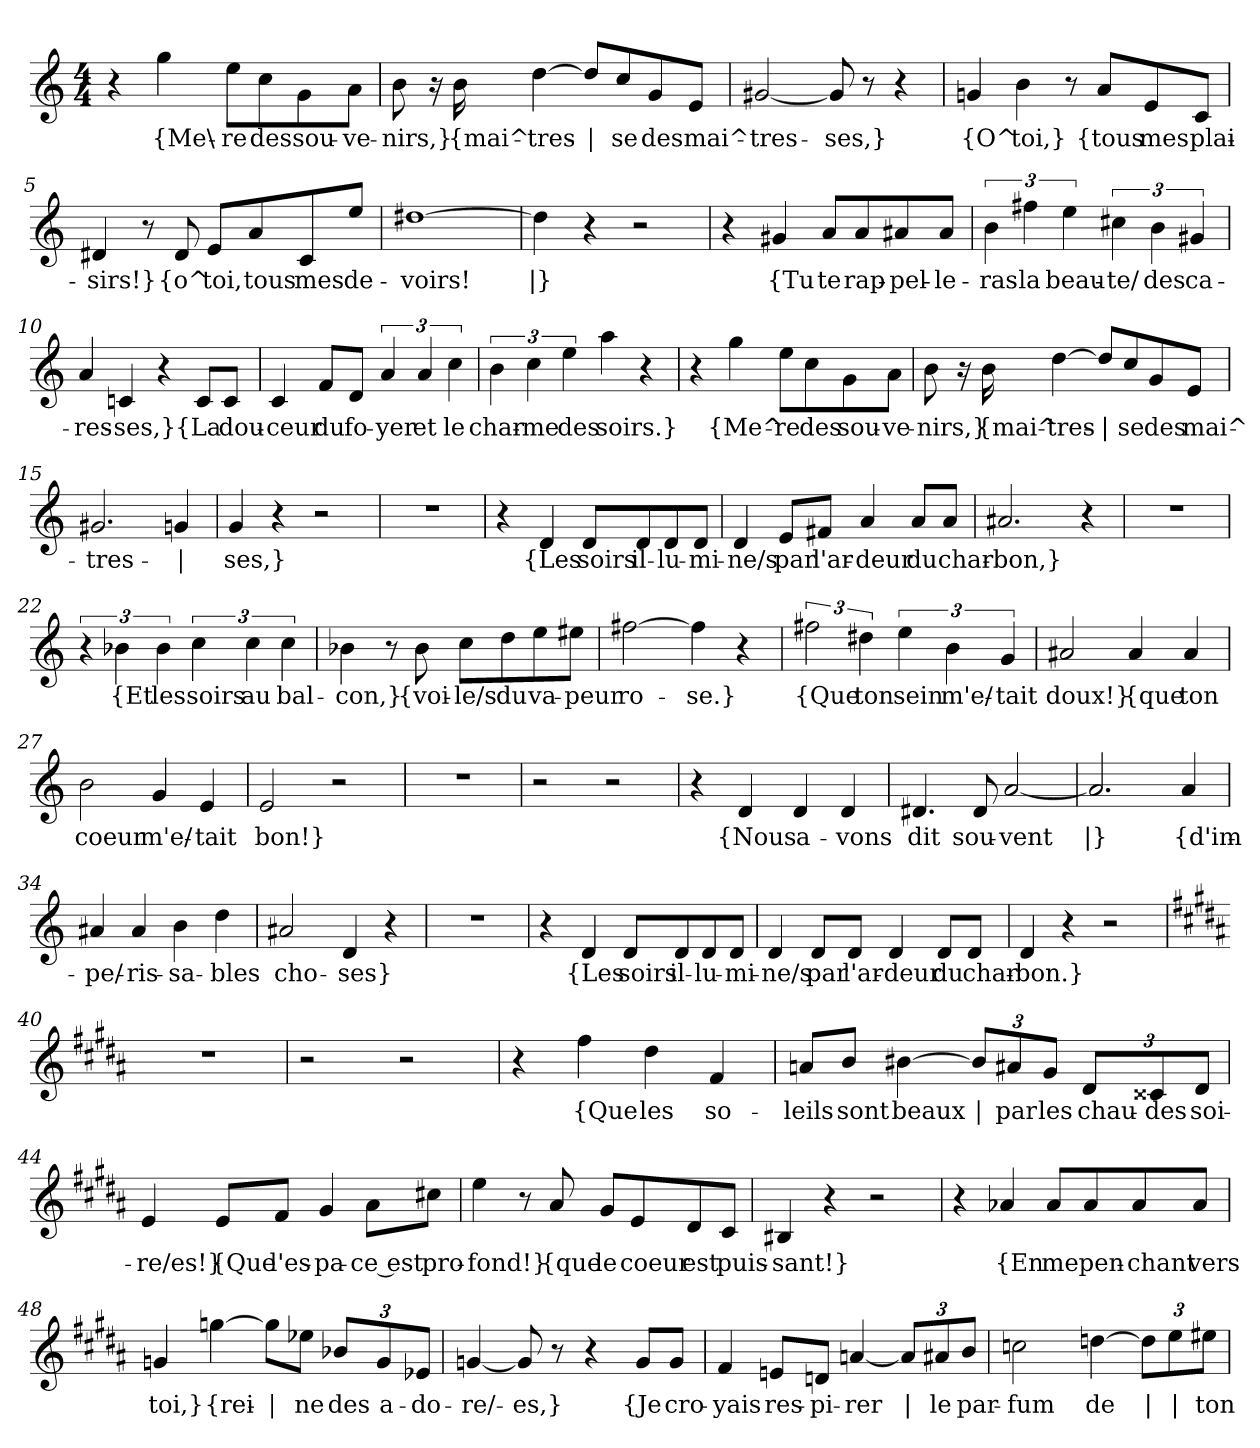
**kern	**text
*part1	*part1
*staff1	*staff1
*clefG2	*
*k[]	*
*M4/4	*
=1	=1
4r	.
!	!LO:LY:b
4gg\	{Me\-
!	!LO:LY:b
8ee\L	-re
!	!LO:LY:b
8cc\	des
!	!LO:LY:b
8g\	sou-
!	!LO:LY:b
8a\J	-ve-
=2	=2
!	!LO:LY:b
8b\	-nirs,}
16r	.
!	!LO:LY:b
16b\	{mai^-
!	!LO:LY:b
[4dd\	-tres-
!	!LO:LY:b
8dd/L]	|
!	!LO:LY:b
8cc/	-se
!	!LO:LY:b
8g/	des
!	!LO:LY:b
8e/J	mai^-
=3	=3
!	!LO:LY:b
[2g#X/	-tres-
!	!LO:LY:b
8g#/]	-ses,}
8r	.
4r	.
=4	=4
!	!LO:LY:b
4gn/	{O^
!	!LO:LY:b
4b\	toi,}
8r	.
!	!LO:LY:b
8a/L	{tous
!	!LO:LY:b
8e/	mes
!	!LO:LY:b
8c/J	plai-
!!LO:LB:g=z
=5	=5
!	!LO:LY:b
4d#X/	-sirs!}
8r	.
!	!LO:LY:b
8d#/	{o^
!	!LO:LY:b
8e/L	toi,
!	!LO:LY:b
8a/	tous
!	!LO:LY:b
8c/	mes
!	!LO:LY:b
8ee/J	de-
=6	=6
!	!LO:LY:b
[1dd#X	-voirs!
=7	=7
!	!LO:LY:b
4dd#\]	|}
4r	.
2r	.
=8	=8
4r	.
!	!LO:LY:b
4g#X/	{Tu
!	!LO:LY:b
8a/L	te
!	!LO:LY:b
8a/	rap-
!	!LO:LY:b
8a#X/	-pel-
!	!LO:LY:b
8a#/J	-le-
=9	=9
!	!LO:LY:b
6b\	-ras
!	!LO:LY:b
6ff#X\	la
!	!LO:LY:b
6ee\	beau-
!	!LO:LY:b
6cc#X\	-te/
!	!LO:LY:b
6b\	des
!	!LO:LY:b
6g#X/	ca-
!!LO:LB:g=z
=10	=10
!	!LO:LY:b
4a/	-res-
!	!LO:LY:b
4cn/	-ses,}
4r	.
!	!LO:LY:b
8c/L	{La
!	!LO:LY:b
8c/J	dou-
=11	=11
!	!LO:LY:b
4c/	-ceur
!	!LO:LY:b
8f/L	du
!	!LO:LY:b
8d/J	fo-
!	!LO:LY:b
6a/	-yer
!	!LO:LY:b
6a/	et
!	!LO:LY:b
6cc\	le
=12	=12
!	!LO:LY:b
6b\	char-
!	!LO:LY:b
6cc\	-me
!	!LO:LY:b
6ee\	des
!	!LO:LY:b
4aa\	soirs.}
4r	.
=13	=13
4r	.
!	!LO:LY:b
4gg\	{Me^-
!	!LO:LY:b
8ee\L	-re
!	!LO:LY:b
8cc\	des
!	!LO:LY:b
8g\	sou-
!	!LO:LY:b
8a\J	-ve-
!!LO:LB:g=z
=14	=14
!	!LO:LY:b
8b\	-nirs,}
16r	.
!	!LO:LY:b
16b\	{mai^-
!	!LO:LY:b
[4dd\	-tres-
!	!LO:LY:b
8dd/L]	|
!	!LO:LY:b
8cc/	-se
!	!LO:LY:b
8g/	des
!	!LO:LY:b
8e/J	mai^-
=15	=15
!	!LO:LY:b
2.g#X/	-tres-
!	!LO:LY:b
4gn/	|
=16	=16
!	!LO:LY:b
4g/	-ses,}
4r	.
2r	.
=17	=17
1r	.
=18	=18
4r	.
!	!LO:LY:b
4d/	{Les
!	!LO:LY:b
8d/L	soirs
!	!LO:LY:b
8d/	il-
!	!LO:LY:b
8d/	-lu-
!	!LO:LY:b
8d/J	-mi-
!!LO:LB:g=z
=19	=19
!	!LO:LY:b
4d/	-ne/s
!	!LO:LY:b
8e/L	par
!	!LO:LY:b
8f#X/J	l'ar-
!	!LO:LY:b
4a/	-deur
!	!LO:LY:b
8a/L	du
!	!LO:LY:b
8a/J	char-
=20	=20
!	!LO:LY:b
2.a#X/	-bon,}
4r	.
=21	=21
1r	.
=22	=22
6r	.
!	!LO:LY:b
6b-X\	{Et
!	!LO:LY:b
6b-\	les
!	!LO:LY:b
6cc\	soirs
!	!LO:LY:b
6cc\	au
!	!LO:LY:b
6cc\	bal-
=23	=23
!	!LO:LY:b
4b-X\	-con,}
8r	.
!	!LO:LY:b
8b-\	{voi-
!	!LO:LY:b
8cc\L	-le/s
!	!LO:LY:b
8dd\	du
!	!LO:LY:b
8ee\	va-
!	!LO:LY:b
8ee#X\J	-peur
=24	=24
!	!LO:LY:b
[2ff#X\	ro-
!	!LO:LY:b
4ff#\]	-se.}
4r	.
!!LO:LB:g=z
=25	=25
!	!LO:LY:b
3ff#X\	{Que
!	!LO:LY:b
6dd#X\	ton
!	!LO:LY:b
6ee\	sein
!	!LO:LY:b
6b\	m'e/-
!	!LO:LY:b
6g/	-tait
=26	=26
!	!LO:LY:b
2a#X/	doux!}
!	!LO:LY:b
4a#/	{que
!	!LO:LY:b
4a#/	ton
=27	=27
!	!LO:LY:b
2b\	coeur
!	!LO:LY:b
4g/	m'e/-
!	!LO:LY:b
4e/	-tait
=28	=28
!	!LO:LY:b
2e/	bon!}
2r	.
=29	=29
1r	.
=30	=30
2r	.
2r	.
=31	=31
4r	.
!	!LO:LY:b
4d/	{Nous
!	!LO:LY:b
4d/	a-
!	!LO:LY:b
4d/	-vons
!!LO:LB:g=z
=32	=32
!	!LO:LY:b
4.d#X/	dit
!	!LO:LY:b
8d#/	sou-
!	!LO:LY:b
[2a/	-vent
=33	=33
!	!LO:LY:b
2.a/]	|}
!	!LO:LY:b
4a/	{d'im-
=34	=34
!	!LO:LY:b
4a#X/	-pe/-
!	!LO:LY:b
4a#/	-ris-
!	!LO:LY:b
4b\	-sa-
!	!LO:LY:b
4dd\	-bles
=35	=35
!	!LO:LY:b
2a#X/	cho-
!	!LO:LY:b
4d/	-ses}
4r	.
=36	=36
1r	.
=37	=37
4r	.
!	!LO:LY:b
4d/	{Les
!	!LO:LY:b
8d/L	soirs
!	!LO:LY:b
8d/	il-
!	!LO:LY:b
8d/	-lu-
!	!LO:LY:b
8d/J	-mi-
!!LO:LB:g=z
=38	=38
!	!LO:LY:b
4d/	-ne/s
!	!LO:LY:b
8d/L	par
!	!LO:LY:b
8d/J	l'ar-
!	!LO:LY:b
4d/	-deur
!	!LO:LY:b
8d/L	du
!	!LO:LY:b
8d/J	char-
=39	=39
!	!LO:LY:b
4d/	-bon.}
4r	.
2r	.
=40	=40
*k[f#c#g#d#a#]	*
1r	.
=41	=41
2r	.
2r	.
=42	=42
4r	.
!	!LO:LY:b
4ff#\	{Que
!	!LO:LY:b
4dd#\	les
!	!LO:LY:b
4f#/	so-
!!LO:LB:g=z
=43	=43
!	!LO:LY:b
8an/L	-leils
!	!LO:LY:b
8b/J	sont
!	!LO:LY:b
[4b#X\	beaux
*Xbrackettup	*
!	!LO:LY:b
12b#/L]	|
!	!LO:LY:b
12a#X/	par
!	!LO:LY:b
12g#/J	les
!	!LO:LY:b
12d#/L	chau-
!	!LO:LY:b
12c##X/	-des
!	!LO:LY:b
12d#/J	soi-
=44	=44
!	!LO:LY:b
4e/	-re/es!}
!	!LO:LY:b
8e/L	{Que
!	!LO:LY:b
8f#/J	l'es-
!	!LO:LY:b
4g#/	-pa-
!	!LO:LY:b
8a#\L	-ce est
!	!LO:LY:b
8cc#X\J	pro-
!!LO:LB:g=z
=45	=45
!	!LO:LY:b
4ee\	-fond!}
8r	.
!	!LO:LY:b
8a#/	{que
!	!LO:LY:b
8g#/L	le
!	!LO:LY:b
8e/	coeur
!	!LO:LY:b
8d#/	est
!	!LO:LY:b
8c#/J	puis-
=46	=46
!	!LO:LY:b
4B#X/	-sant!}
4r	.
2r	.
=47	=47
4r	.
!	!LO:LY:b
4a-X/	{En
!	!LO:LY:b
8a-/L	me
!	!LO:LY:b
8a-/	pen-
!	!LO:LY:b
8a-/	-chant
!	!LO:LY:b
8a-/J	vers
=48	=48
!	!LO:LY:b
4gn/	toi,}
!	!LO:LY:b
[4ggn\	{rei-
!	!LO:LY:b
8gg\L]	|
!	!LO:LY:b
8ee-X\J	-ne
!	!LO:LY:b
12b-X/L	des
!	!LO:LY:b
12g/	a-
!	!LO:LY:b
12e-X/J	-do-
!!LO:PB:g=z
=49	=49
!	!LO:LY:b
[4gn/	-re/-
!	!LO:LY:b
8g/]	-es,}
8r	.
4r	.
!	!LO:LY:b
8g/L	{Je
!	!LO:LY:b
8g/J	cro-
=50	=50
!	!LO:LY:b
4f#/	-yais
!	!LO:LY:b
8en/L	res-
!	!LO:LY:b
8dn/J	-pi-
!	!LO:LY:b
[4an/	-rer
!	!LO:LY:b
12a/L]	|
!	!LO:LY:b
12a#X/	le
!	!LO:LY:b
12b/J	par-
=51	=51
!	!LO:LY:b
2ccn\	-fum
!	!LO:LY:b
[4ddn\	de
!	!LO:LY:b
12dd\L]	|
!	!LO:LY:b
12ee\	|
!	!LO:LY:b
12ee#X\J	ton
=	=
*-	*-
